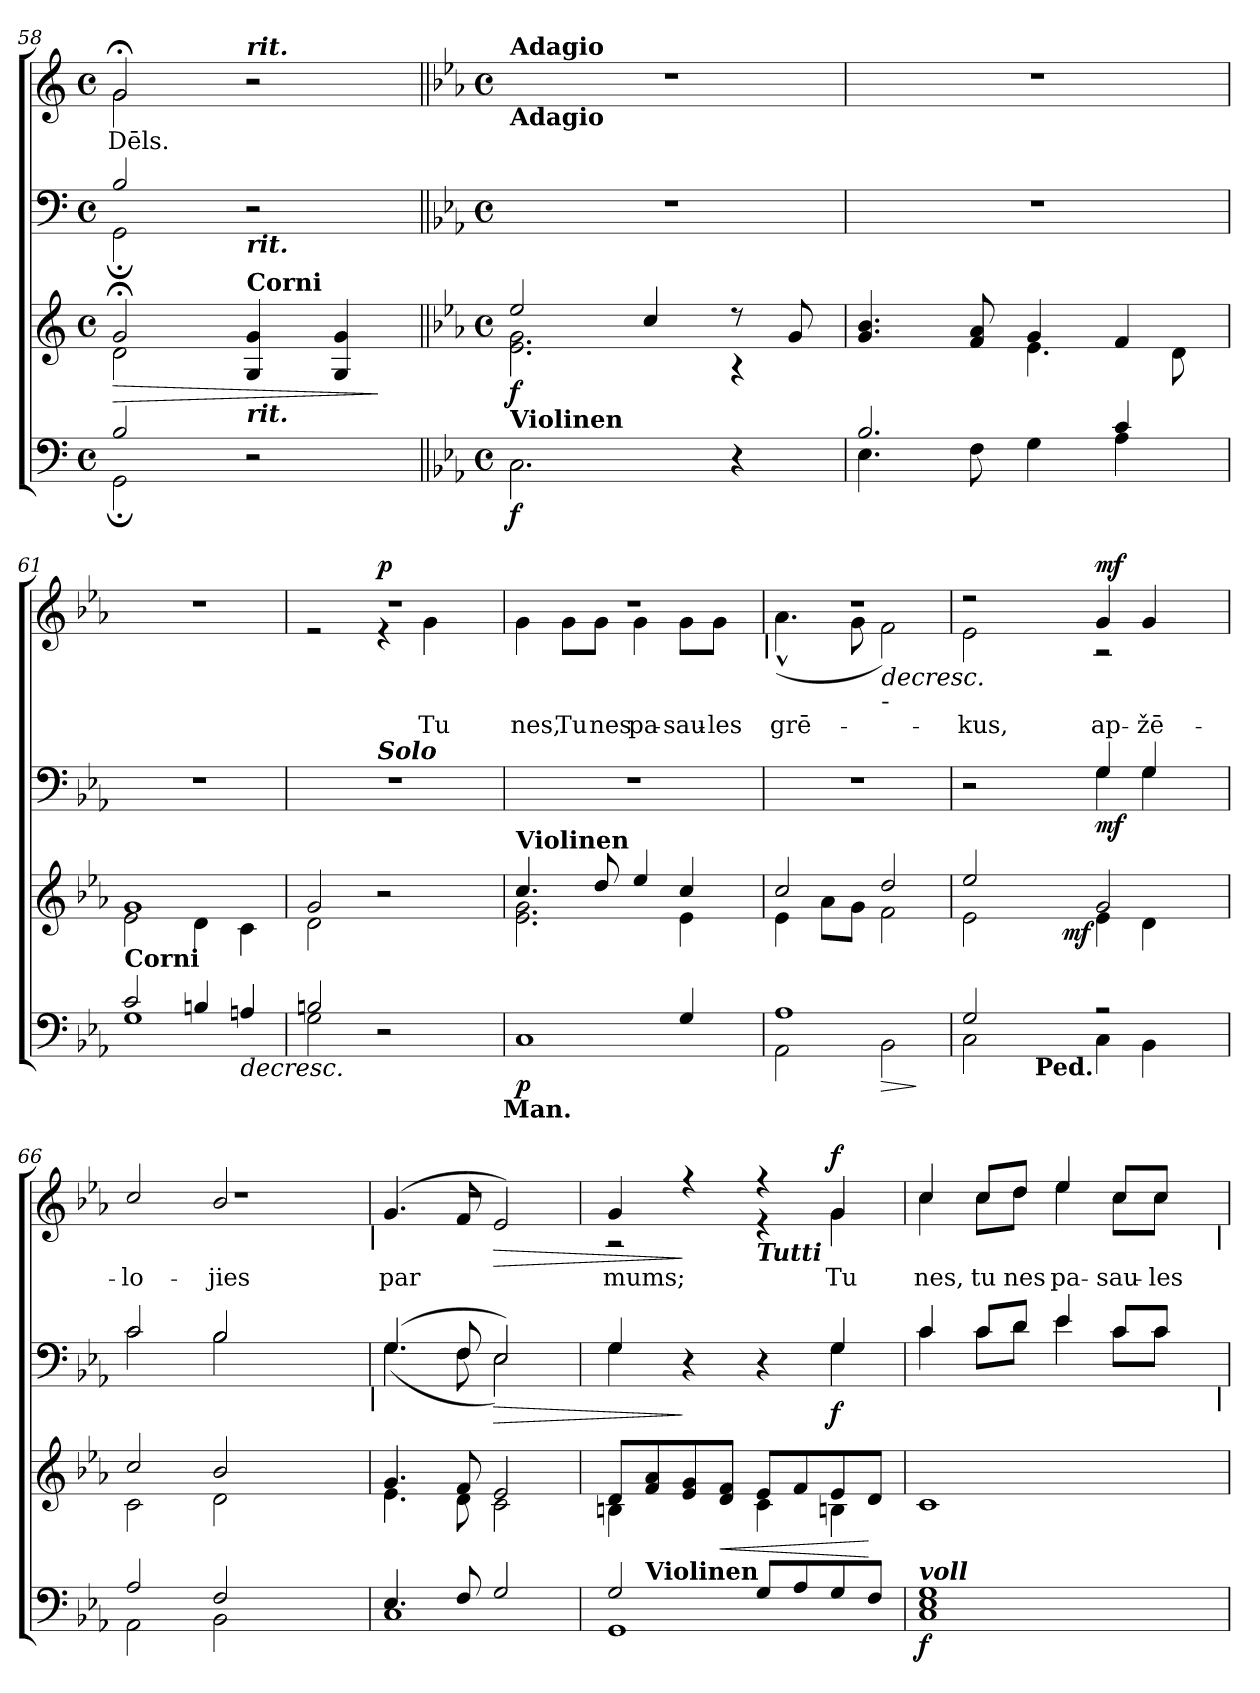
**kern	**dynam	**kern	**dynam	**kern	**dynam	**kern	**text	**dynam
*part4	*part4	*part3	*part3	*part2	*part2	*part1	*part1	*part1
*staff4	*staff4	*staff3	*staff3	*staff2	*staff2	*staff1	*staff1	*staff1
*clefF4	*	*clefG2	*	*clefF4	*	*clefG2	*	*
*k[]	*	*k[]	*	*k[]	*	*k[]	*	*
*C:	*	*C:	*	*C:	*	*C:	*	*
*M4/4	*	*M4/4	*	*M4/4	*	*M4/4	*	*
*met(c)	*	*met(c)	*	*met(c)	*	*met(c)	*	*
=58	=58	=58	=58	=58	=58	=58	=58	=58
*^	*	*	*	*	*	*	*	*
!	!	!	!	!LO:HP:b	!	!	!	!	!
*	*	*	*^	*	*^	*	*	*	*
!	!	!	!	!	!	!	!	!	!	!LO:LY:b:color=#000000	!
*	*	*	*	*	*	*	*	*	*^	*	*
2Bi/	2GG;i\	.	2g;i/	2di\	>	2Bi/	2GG;i\	.	2g;i/	2gi\	Dēls.	.
!	!	!	!	!	!	!	!	!	!LO:TX:a:Bi:t=rit.	!	!	!
!	!	!	!	!	!	!LO:TX:b:Bi:t=rit.	!	!	!	!	!	!
!	!	!	!LO:TX:b:Bi:t=rit.	!	!	!	!	!	!	!	!	!
!	!	!	!LO:TX:a:B:t=Corni	!	!	!	!	!	!	!	!	!
2r	2ryy	.	4Gi/ 4gi	2ryy	.	2r	2ryy	.	2r	2ryy	.	.
.	.	.	4Gi/ 4gi	.	.	.	.	.	.	.	.	.
*v	*v	*	*	*	*	*v	*v	*	*v	*v	*	*
*	*	*v	*v	*	*	*	*	*	*
.	.	.	]	.	.	.	.	.
!!LO:PB:g=z
=59||	=59||	=59||	=59||	=59||	=59||	=59||	=59||	=59||
*k[b-e-a-]	*	*k[b-e-a-]	*	*k[b-e-a-]	*	*k[b-e-a-]	*	*
*E-:	*	*E-:	*	*E-:	*	*E-:	*	*
*M4/4	*	*M4/4	*	*M4/4	*	*M4/4	*	*
*met(c)	*	*met(c)	*	*met(c)	*	*met(c)	*	*
*	*	*	*	*	*	*MM60	*	*
*	*	*^	*	*	*	*	*	*
!	!	!	!	!	!	!	!LO:TX:a:B:t=Adagio	!	!
!	!	!	!	!	!	!	!LO:TX:b:B:t=Adagio	!	!
!	!	!LO:TX:b:B:t=Violinen	!	!	!	!	!	!	!
2.Ci\	f	2ee-i/	2.e-i\ 2.gi	f	1r	.	1r	.	.
.	.	4cci/	.	.	.	.	.	.	.
4r	.	8r	4r	.	.	.	.	.	.
.	.	8gi/	.	.	.	.	.	.	.
=60	=60	=60	=60	=60	=60	=60	=60	=60	=60
*^	*	*	*	*	*	*	*	*	*
2.B-i/	4.E-i\	.	4.gi/ 4.b-i	2ryy	.	1r	.	1r	.	.
.	8Fi\	.	8fi/ 8a-i	.	.	.	.	.	.	.
.	4Gi\	.	4gi/	4.e-i\	.	.	.	.	.	.
4ci/	4A-i\	.	4fi/	.	.	.	.	.	.	.
.	.	.	.	8di\	.	.	.	.	.	.
=61	=61	=61	=61	=61	=61	=61	=61	=61	=61	=61
!	!	!	!LO:TX:b:B:t=Corni	!	!	!	!	!	!	!
2ci/	1Gi	.	1gi	2e-i\	.	1r	.	1r	.	.
4Bni/	.	.	.	4di\	.	.	.	.	.	.
!	!	!LO:HP:b	!	!	!	!	!	!	!	!
4Ani/	.	>	.	4ci\	.	.	.	.	.	.
=62	=62	=62	=62	=62	=62	=62	=62	=62	=62	=62
*	*^	*	*	*	*	*^	*	*^	*	*
2Bni/	2Gi\	2ryy	.	2gi/	2di\	.	1r	2ryy	.	1r	2r	.	.
!	!	!	!	!	!	!	!	!LO:TX:a:Bi:t=Solo	!	!	!	!	!
2r	2ryy	4ryy	.	2r	2ryy	.	.	2ryy	.	.	4r	.	p
!	!	!	!	!	!	!	!	!	!	!	!	!LO:LY:b:color=#000000	!
.	.	8ryy	.	.	.	.	.	.	.	.	4gi\	Tu	.
.	.	16ryy	.	.	.	.	.	.	.	.	.	.	.
.	.	32ryy	.	.	.	.	.	.	.	.	.	.	.
.	.	64ryy	.	.	.	.	.	.	.	.	.	.	.
.	.	128...ryy	.	.	.	.	.	.	.	.	.	.	.
!	!	!LO:TX:b:B:t=Man.	!	!	!	!	!	!	!	!	!	!	!
.	.	1024ryy	.	.	.	.	.	.	.	.	.	.	.
*	*v	*v	*	*	*	*	*v	*v	*	*	*	*	*
=63	=63	=63	=63	=63	=63	=63	=63	=63	=63	=63	=63
*	*^	*	*	*	*	*^	*	*	*	*	*
!	!	!	!	!LO:TX:a:B:t=Violinen	!	!	!	!	!	!	!	!	!
!	!	!	!	!	!	!	!	!	!	!	!	!LO:LY:b:color=#000000	!
*	*v	*v	*	*	*	*	*v	*v	*	*	*^	*	*
1Ci	2ryy	p	4.cci/	2.e-i\ 2.gi	.	1r	.	1r	4gi\	2ryy	nes,	.
!	!	!	!	!	!	!	!	!	!	!	!LO:LY:b:color=#000000	!
.	.	.	.	.	.	.	.	.	8gi\L	.	Tu	.
!	!	!	!	!	!	!	!	!	!	!	!LO:LY:b:color=#000000	!
.	.	.	8ddi/	.	.	.	.	.	8gi\J	.	nes	.
!	!	!	!	!	!	!	!	!	!	!	!LO:LY:b:color=#000000	!
.	4ryy	.	4ee-i/	.	.	.	.	.	4gi\	4ryy	pa-	.
!	!	!	!	!	!	!	!	!	!	!	!LO:LY:b:color=#000000	!
.	4Gi/	.	4cci/	4e-i\	.	.	.	.	8gi\L	8ryy	-sau-	.
!	!	!	!	!	!	!	!	!	!	!	!LO:LY:b:color=#000000	!
.	.	.	.	.	.	.	.	.	8gi\J	16ryy	-les	.
.	.	.	.	.	.	.	.	.	.	32ryy	.	.
.	.	.	.	.	.	.	.	.	.	64ryy	.	.
.	.	.	.	.	.	.	.	.	.	128...ryy	.	.
!	!	!	!	!	!	!	!	!	!	!LO:TX:b:B:t=|	!	!
.	.	.	.	.	.	.	.	.	.	1024ryy	.	.
*	*	*	*	*	*	*	*	*	*v	*v	*	*
=64	=64	=64	=64	=64	=64	=64	=64	=64	=64	=64	=64
*	*	*	*	*	*	*	*	*	*^	*	*
!	!	!	!	!	!	!	!	!	!	!	!LO:LY:b:color=#000000	!
*	*	*	*	*	*	*	*	*	*v	*v	*	*
1A-i	2AA-i\	.	2cci/	4e-i\	.	1r	.	1r	(4.a-^^i\	grē-	.
.	.	.	.	8a-i\L	.	.	.	.	.	.	.
.	.	.	.	8gi\J	.	.	.	.	8gi\	.	.
!	!	!	!	!	!	!	!	!	!LO:TX:b:t=-	!	!
!	!	!LO:HP:b	!	!	!	!	!	!	!	!	!LO:HP:b
.	2BB-i\	>	2ddi/	2fi\	.	.	.	.	2fi\)	.	>
*v	*v	*	*	*	*	*	*	*v	*v	*	*
*	*	*v	*v	*	*	*	*	*	*
.	]	.	.	.	.	.	.	.
!!LO:LB:g=z
=65	=65	=65	=65	=65	=65	=65	=65	=65
*^	*	*^	*	*^	*	*	*	*
!	!	!	!	!	!	!	!	!	!	!LO:LY:b:color=#000000	!
*	*^	*	*	*^	*	*	*	*	*^	*	*
2Gi/	2Ci\	4ryy	.	2ee-i/	2e-i\	4ryy	.	2r	2ryy	.	2r	2e-i\	-kus,	.
.	.	32ryy	.	.	.	16ryy	.	.	.	.	.	.	.	.
.	.	64ryy	.	.	.	.	.	.	.	.	.	.	.	.
.	.	256.ryy	.	.	.	.	.	.	.	.	.	.	.	.
!	!	!LO:TX:b:B:t=Ped.	!	!	!	!	!	!	!	!	!	!	!	!
.	.	2ryy	.	.	.	.	.	.	.	.	.	.	.	.
.	.	.	.	.	.	32ryy	.	.	.	.	.	.	.	.
.	.	.	.	.	.	64ryy	.	.	.	.	.	.	.	.
.	.	.	.	.	.	1024ryy	.	.	.	.	.	.	.	.
.	.	.	.	.	.	2ryy	mf	.	.	.	.	.	.	.
!	!	!	!	!	!	!	!	!	!	!	!	!	!LO:LY:b:color=#000000	!
2r	4Ci\	.	.	2gi/	4e-i\	.	.	4Gi/	4Gi\	mf	4gi/	2r	ap-	mf
!	!	!	!	!	!	!	!	!	!	!	!	!	!LO:LY:b:color=#000000	!
.	4BB-i\	.	.	.	4di\	.	.	4Gi/	4Gi\	.	4gi/	.	-žē-	.
.	.	8ryy	.	.	.	.	.	.	.	.	.	.	.	.
.	.	.	.	.	.	8ryy	.	.	.	.	.	.	.	.
.	.	16ryy	.	.	.	.	.	.	.	.	.	.	.	.
.	.	.	.	.	.	128...ryy	.	.	.	.	.	.	.	.
.	.	128ryy	.	.	.	.	.	.	.	.	.	.	.	.
.	.	512ryy	.	.	.	.	.	.	.	.	.	.	.	.
*	*	*	*	*	*	*	*	*v	*v	*	*	*	*	*
*	*	*	*	*	*	*	*	*	*	*v	*v	*	*
.	.	.	]	.	.	.	.	.	.	.	.	]
*	*v	*v	*	*	*	*	*	*	*	*	*	*
*	*	*	*	*v	*v	*	*	*	*	*	*
=66	=66	=66	=66	=66	=66	=66	=66	=66	=66	=66
*	*	*	*	*	*	*^	*	*	*	*
*	*^	*	*	*^	*	*	*	*	*	*	*
!	!	!	!	!	!	!	!	!	!	!	!	!LO:LY:b:color=#000000	!
*	*	*	*	*	*	*	*	*	*^	*	*^	*	*
*	*v	*v	*	*	*	*	*	*	*	*	*	*	*^	*	*
*	*	*	*	*v	*v	*	*	*	*	*	*	*	*	*	*
2A-i/	2AA-i\	.	2cci/	2ci\	.	2ci/	2ci\	2ryy	.	2cci/	1r	2ryy	-lo-	.
!	!	!	!	!	!	!	!	!	!	!	!	!	!LO:LY:b:color=#000000	!
2Fi/	2BB-i\	.	2b-i/	2di\	.	2B-i/	2B-i\	4ryy	.	2b-i/	.	4ryy	-jies	.
.	.	.	.	.	.	.	.	8ryy	.	.	.	8ryy	.	.
.	.	.	.	.	.	.	.	16ryy	.	.	.	16ryy	.	.
.	.	.	.	.	.	.	.	32ryy	.	.	.	32ryy	.	.
.	.	.	.	.	.	.	.	64ryy	.	.	.	64ryy	.	.
.	.	.	.	.	.	.	.	128...ryy	.	.	.	128...ryy	.	.
!	!	!	!	!	!	!	!	!	!	!	!	!LO:TX:b:B:t=|	!	!
!	!	!	!	!	!	!	!	!LO:TX:b:B:t=|	!	!	!	!	!	!
.	.	.	.	.	.	.	.	1024ryy	.	.	.	1024ryy	.	.
*	*	*	*	*	*	*	*v	*v	*	*	*	*	*	*
*	*	*	*	*	*	*	*	*	*v	*v	*v	*	*
=67	=67	=67	=67	=67	=67	=67	=67	=67	=67	=67	=67
*	*	*	*	*	*	*	*^	*	*^	*	*
*	*	*	*	*	*	*	*	*	*	*	*^	*	*
!	!	!	!	!	!	!	!	!	!	!	!	!	!LO:LY:b:color=#000000	!
*	*	*	*	*	*	*	*v	*v	*	*	*	*	*	*
*	*	*	*	*	*	*	*	*	*	*v	*v	*	*
4.E-i/	1Ci	.	4.gi/	4.e-i\	.	(4.Gi/	(4.Gi\	.	(4.gi/	1r	par	.
8Fi/	.	.	8fi/	8di\	.	8Fi/	8Fi\	.	8fi/	.	.	.
!	!	!	!	!	!	!	!	!LO:HP:b	!	!	!	!LO:HP:b
2Gi/	.	.	2e-i/	2ci\	.	2E-i/)	2E-i\)	>	2e-i/)	.	.	>
=68	=68	=68	=68	=68	=68	=68	=68	=68	=68	=68	=68	=68
!	!	!	!	!	!	!	!	!	!	!	!LO:LY:b:color=#000000	!
*	*^	*	*	*	*	*	*	*	*	*	*	*
2Gi/	1GGi	8ryy	.	8di/L	4Bni\	.	4Gi/	4Gi\	.	4gi/	2r	mums;	.
!	!	!LO:TX:a:B:t=Violinen	!	!	!	!	!	!	!	!	!	!	!
.	.	2..ryy	.	8fi/ 8a-i	.	.	.	.	.	.	.	.	.
.	.	.	.	8e-i/ 8gi	4ryy	.	4r	4ryy	]	4r	.	.	]
!	!	!	!	!	!	!LO:HP:b	!	!	!	!	!	!	!
.	.	.	.	8di/ 8fiJ	.	<	.	.	.	.	.	.	.
!	!	!	!	!	!	!	!	!	!	!LO:TX:b:Bi:t=Tutti	!	!	!
8Gi/L	.	.	.	8e-i/L	4ci\	.	4r	4ryy	.	4r	4r	.	.
8A-i/	.	.	.	8fi/	.	.	.	.	.	.	.	.	.
!	!	!	!	!	!	!	!	!	!	!	!	!LO:LY:b:color=#000000	!
8Gi/	.	.	.	8e-i/	4Bni\	.	4Gi/	4Gi\	f	4gi/	4gi\	Tu	f
8Fi/J	.	.	.	8di/J	.	[	.	.	.	.	.	.	.
*	*v	*v	*	*	*	*	*	*	*	*v	*v	*	*
*	*	*	*v	*v	*	*	*	*	*	*	*
=69	=69	=69	=69	=69	=69	=69	=69	=69	=69	=69
*	*^	*	*	*	*	*	*	*	*	*
!LO:TX:a:Bi:t=voll	!	!	!	!	!	!	!	!	!	!	!
!	!	!	!	!	!	!	!	!	!	!LO:LY:b:color=#000000	!
*	*	*	*	*	*	*	*^	*	*^	*	*
*	*v	*v	*	*	*	*	*	*	*	*	*^	*	*
1E-i 1Gi	1Ci	f	1ci	.	4ci/	4ci\	2ryy	.	4cci/	4cci\	2ryy	nes,	.
!	!	!	!	!	!	!	!	!	!	!	!	!LO:LY:b:color=#000000	!
.	.	.	.	.	8ci/L	8ci\L	.	.	8cci/L	8cci\L	.	tu	.
!	!	!	!	!	!	!	!	!	!	!	!	!LO:LY:b:color=#000000	!
.	.	.	.	.	8di/J	8di\J	.	.	8ddi/J	8ddi\J	.	nes	.
!	!	!	!	!	!	!	!	!	!	!	!	!LO:LY:b:color=#000000	!
.	.	.	.	.	4e-i/	4e-i\	4ryy	.	4ee-i/	4ee-i\	4ryy	pa-	.
!	!	!	!	!	!	!	!	!	!	!	!	!LO:LY:b:color=#000000	!
.	.	.	.	.	8ci/L	8ci\L	8ryy	.	8cci/L	8cci\L	8ryy	-sau-	.
!	!	!	!	!	!	!	!	!	!	!	!	!LO:LY:b:color=#000000	!
.	.	.	.	.	8ci/J	8ci\J	16ryy	.	8cci/J	8cci\J	16ryy	-les	.
.	.	.	.	.	.	.	32ryy	.	.	.	32ryy	.	.
.	.	.	.	.	.	.	64ryy	.	.	.	64ryy	.	.
.	.	.	.	.	.	.	128...ryy	.	.	.	128...ryy	.	.
!	!	!	!	!	!	!	!	!	!	!	!LO:TX:b:B:t=|	!	!
!	!	!	!	!	!	!	!LO:TX:b:B:t=|	!	!	!	!	!	!
.	.	.	.	.	.	.	1024ryy	.	.	.	1024ryy	.	.
*	*	*	*	*	*v	*v	*v	*	*	*	*	*	*
*v	*v	*	*	*	*	*	*v	*v	*v	*	*
=	=	=	=	=	=	=	=	=
*-	*-	*-	*-	*-	*-	*-	*-	*-
